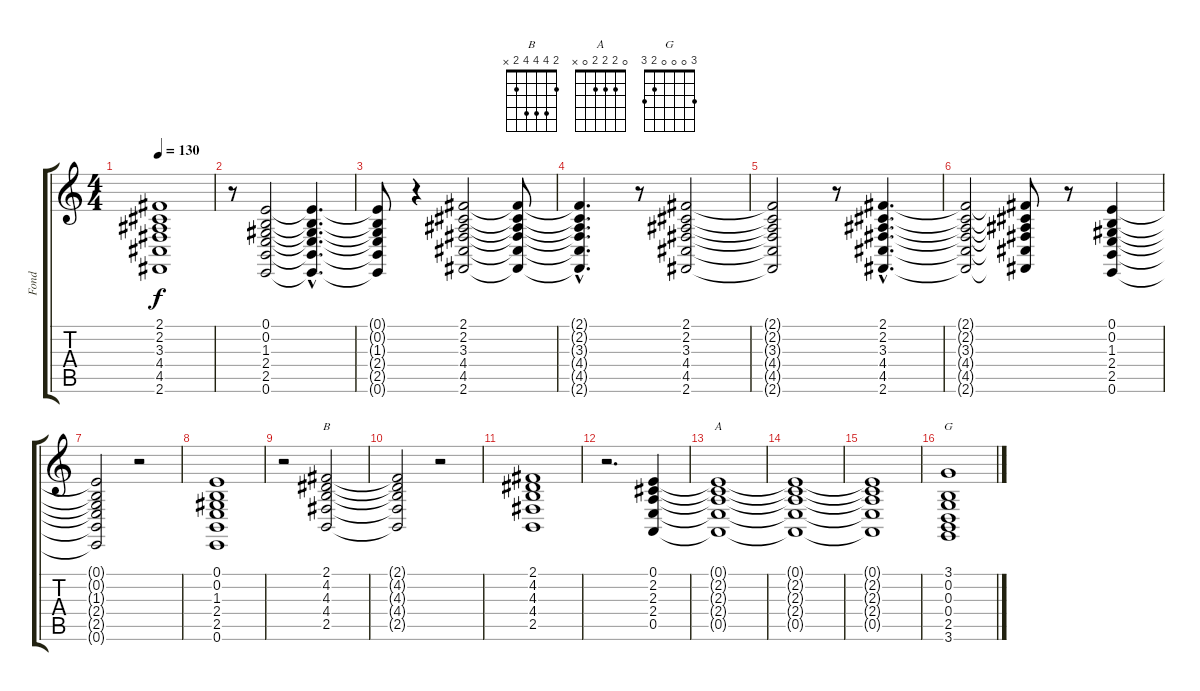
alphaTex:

\track ("Fond" "Fond") {instrument stringensemble1}
\staff {score tabs}
\tuning (E4 B3 G3 D3 A2 E2) {hide}
\chord ("B" 2 4 4 4 2 x)
\chord ("A" 0 2 2 2 0 x)
\chord ("G" 3 0 0 0 2 3)
\ts (4 4)
\tempo 130
\clef g2
\ks c
(2.1 2.2 3.3 4.4 4.5 2.6).1{dy f} |
r.8 (0.1 0.2 1.3 2.4 2.5 0.6).2 (0.1{hac t} 0.2{hac t} 1.3{hac t} 2.4{hac t} 2.5{hac t} 0.6{hac t}).4{d} |
(0.1{t} 0.2{t} 1.3{t} 2.4{t} 2.5{t} 0.6{t}).8 r.4 (2.1 2.2 3.3 4.4 4.5 2.6).2 (2.1{t} 2.2{t} 3.3{t} 4.4{t} 4.5{t} 2.6{t}).8 |
(2.1{hac t} 2.2{hac t} 3.3{hac t} 4.4{hac t} 4.5{hac t} 2.6{hac t}).4{d} r.8 (2.1 2.2 3.3 4.4 4.5 2.6).2 |
(2.1{t} 2.2{t} 3.3{t} 4.4{t} 4.5{t} 2.6{t}).2 r.8 (2.1{hac} 2.2{hac} 3.3{hac} 4.4{hac} 4.5{hac} 2.6{hac}).4{d} |
(2.1{t} 2.2{t} 3.3{t} 4.4{t} 4.5{t} 2.6{t}).2 (2.1{t} 2.2{t} 3.3{t} 4.4{t} 4.5{t} 2.6{t}).8 r.8 (0.1 0.2 1.3 2.4 2.5 0.6).4 |
(0.1{t} 0.2{t} 1.3{t} 2.4{t} 2.5{t} 0.6{t}).2 r.2 |
(0.1 0.2 1.3 2.4 2.5 0.6).1 |
r.2 (2.1 4.2 4.3 4.4 2.5).2{ch "B"} |
(2.1{t} 4.2{t} 4.3{t} 4.4{t} 2.5{t}).2 r.2 |
(2.1 4.2 4.3 4.4 2.5).1 |
r.2{d} (0.1 2.2 2.3 2.4 0.5).4 |
(0.1{t} 2.2{t} 2.3{t} 2.4{t} 0.5{t}).1{ch "A"} |
(0.1{t} 2.2{t} 2.3{t} 2.4{t} 0.5{t}).1 |
(0.1{t} 2.2{t} 2.3{t} 2.4{t} 0.5{t}).1 |
(3.1 0.2 0.3 0.4 2.5 3.6).1{ch "G"}
